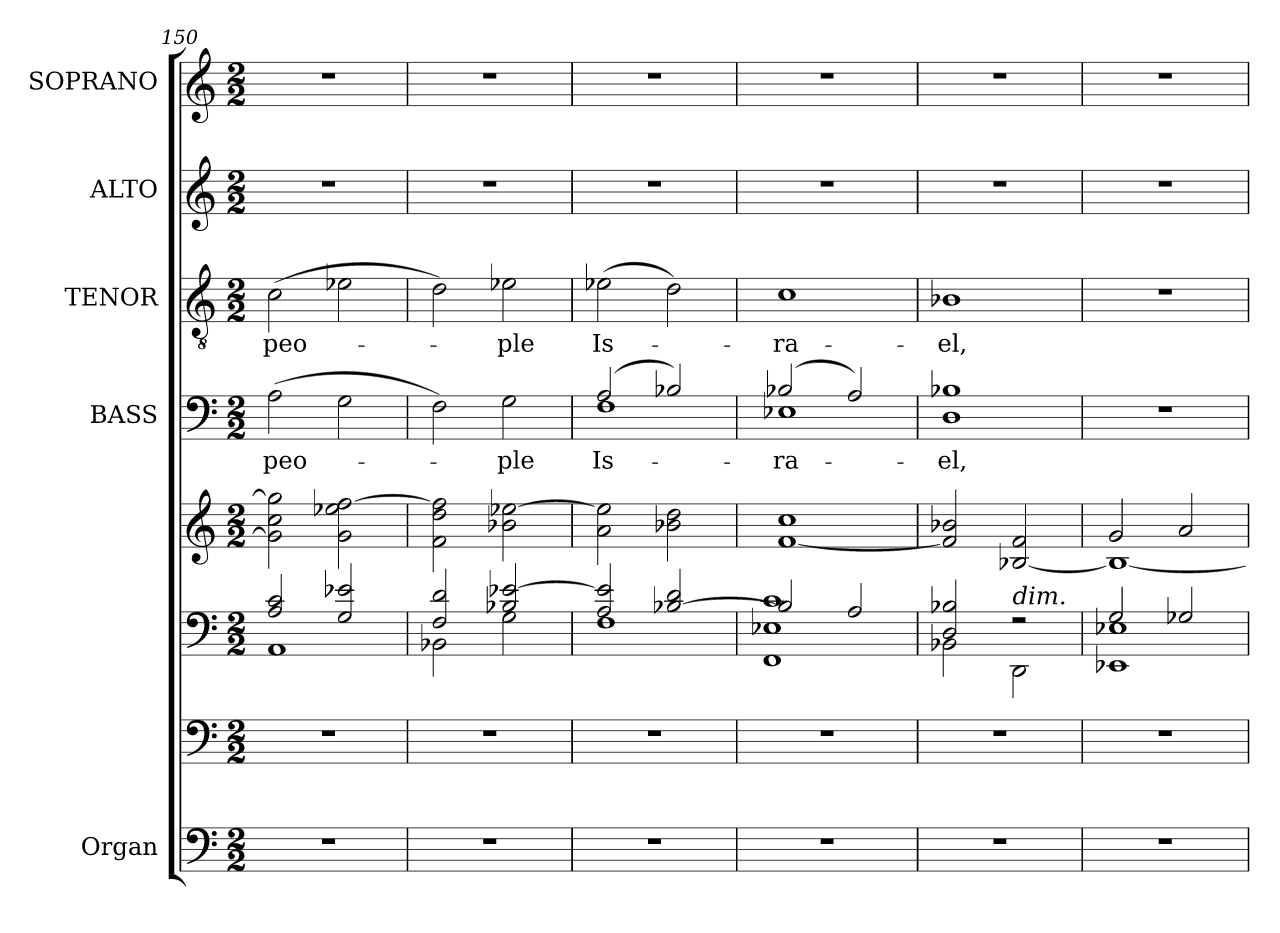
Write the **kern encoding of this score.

**kern	**kern	**kern	**kern	**kern	**text	**kern	**text	**kern	**kern
*part5	*part5	*part5	*part5	*part4	*part4	*part3	*part3	*part2	*part1
*staff8	*staff7	*staff6	*staff5	*staff4	*staff4	*staff3	*staff3	*staff2	*staff1
*I"Organ	*	*	*	*I"BASS	*	*I"TENOR	*	*I"ALTO	*I"SOPRANO
*I'Org.	*	*	*	*I'B.	*	*I'T.	*	*I'A.	*I'S.
*clefF4	*clefF4	*clefF4	*clefG2	*clefF4	*	*clefGv2	*	*clefG2	*clefG2
*	*	*	*	*	*	*ITrd7c12	*	*	*
*k[]	*k[]	*k[]	*k[]	*k[]	*	*k[]	*	*k[]	*k[]
*C:	*C:	*C:	*C:	*C:	*	*C:	*	*C:	*C:
*M2/2	*M2/2	*M2/2	*M2/2	*M2/2	*	*M2/2	*	*M2/2	*M2/2
=150	=150	=150	=150	=150	=150	=150	=150	=150	=150
*	*	*^	*	*	*	*	*	*	*
!	!	!	!	!	!	!LO:LY:b:color=#000000	!	!	!	!
!	!	!	!	!	!	!	!	!LO:LY:b:color=#000000	!	!
1r	1r	2Ai/ 2ci	1AAi	2gi\] 2cci 2ggi]	(2Ai\	peo-	(2Ci\	peo-	1r	1r
.	.	2Gi/ 2e-i	.	2gi\ 2ee-i [2ffi	2Gi\	.	2E-i\	.	.	.
=151	=151	=151	=151	=151	=151	=151	=151	=151	=151	=151
1r	1r	2Fi/ 2di	2BB-i\	2fi\ 2ddi 2ffi]	2Fi\)	.	2Di\)	.	1r	1r
!	!	!	!	!	!	!LO:LY:b:color=#000000	!	!	!	!
!	!	!	!	!	!	!	!	!LO:LY:b:color=#000000	!	!
.	.	2B-i/ [2e-i	2Gi\	2b-i\ [2ee-i	2Gi\	-ple	2E-i\	-ple	.	.
!!LO:LB:g=z
=152	=152	=152	=152	=152	=152	=152	=152	=152	=152	=152
!	!	!	!	!	!	!LO:LY:b:color=#000000	!	!	!	!
*	*	*	*	*	*^	*	*	*	*	*
!	!	!	!	!	!	!	!	!	!LO:LY:b:color=#000000	!	!
1r	1r	2Ai/ 2e-i]	1Fi	2ai\ 2ee-i]	(2Ai/	1Fi	Is-	(2E-i\	Is-	1r	1r
.	.	[2B-i/ 2di	.	2b-i\ 2ddi	2B-i/)	.	.	2Di\)	.	.	.
=153	=153	=153	=153	=153	=153	=153	=153	=153	=153	=153	=153
!	!	!	!	!	!	!	!LO:LY:b:color=#000000	!	!	!	!
!	!	!	!	!	!	!	!	!	!LO:LY:b:color=#000000	!	!
1r	1r	2B-i/]	1FFi 1E-i 1ci	[1fi 1cci	(2B-i/	1E-i	-ra-	1Ci	-ra-	1r	1r
.	.	2Ai/	.	.	2Ai/)	.	.	.	.	.	.
*	*	*	*	*	*v	*v	*	*	*	*	*
=154	=154	=154	=154	=154	=154	=154	=154	=154	=154	=154
!	!	!	!	!	!	!LO:LY:b:color=#000000	!	!	!	!
!	!	!	!	!	!	!	!	!LO:LY:b:color=#000000	!	!
1r	1r	2Di/ 2B-i	2BB-i\	2fi/] 2b-i	1Di 1B-i	-el,	1BB-i	-el,	1r	1r
!	!	!LO:TX:a:i:t=dim.	!	!	!	!	!	!	!	!
.	.	2r	2DDi\	[2B-i/ 2fi	.	.	.	.	.	.
=155	=155	=155	=155	=155	=155	=155	=155	=155	=155	=155
*	*	*	*	*^	*	*	*	*	*	*
1r	1r	2Gi/	1EE-i 1E-i	2gi/	1B-i_	1r	.	1r	.	1r	1r
.	.	2G-Xi/	.	2ai/	.	.	.	.	.	.	.
*	*	*v	*v	*	*	*	*	*	*	*	*
*	*	*	*v	*v	*	*	*	*	*	*
=	=	=	=	=	=	=	=	=	=
*-	*-	*-	*-	*-	*-	*-	*-	*-	*-
